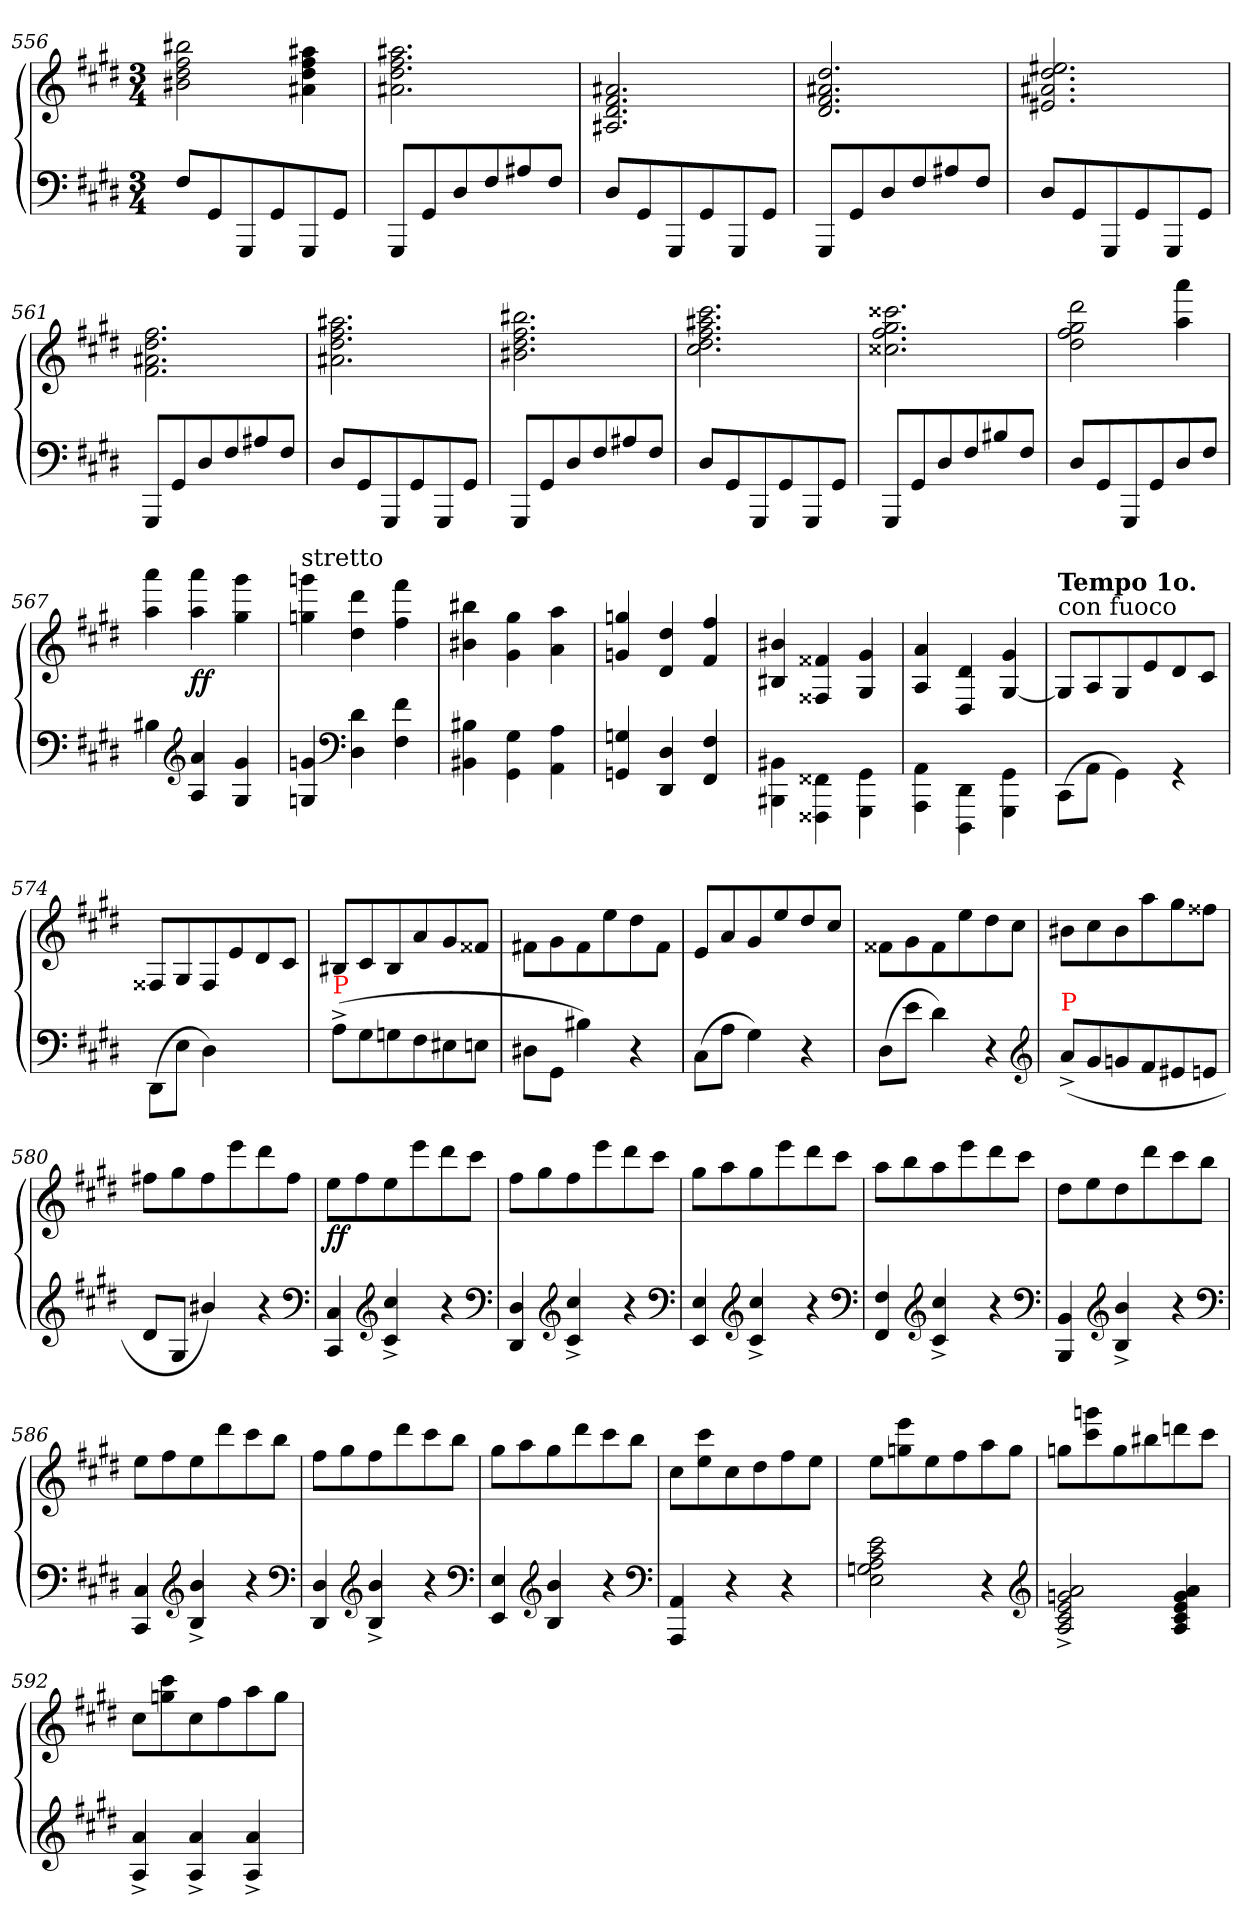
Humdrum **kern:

**kern	**kern	**dynam
*part1	*part1	*part1
*staff2	*staff1	*staff1/2
*clefF4	*clefG2	*
*k[f#c#g#d#]	*k[f#c#g#d#]	*
*M3/4	*M3/4	*
=556	=556	=556
8F#L	2bb#X 2ff# 2dd# 2b#X	.
8GG#	.	.
8GGG#	.	.
8GG#	.	.
8GGG#	4aa#X 4ff# 4dd# 4a#X	.
8GG#J	.	.
=557	=557	=557
8GGG#L	2.aa#X 2.ff# 2.dd# 2.a#X	.
8GG#	.	.
8D#	.	.
8F#	.	.
8A#X	.	.
8F#J	.	.
=558	=558	=558
8D#L	2.a#X 2.f# 2.d# 2.A#X	.
8GG#	.	.
8GGG#	.	.
8GG#	.	.
8GGG#	.	.
8GG#J	.	.
=559	=559	=559
8GGG#L	2.dd# 2.a#X 2.f# 2.d#	.
8GG#	.	.
8D#	.	.
8F#	.	.
8A#X	.	.
8F#J	.	.
=560	=560	=560
8D#L	2.ee#X 2.dd# 2.a#X 2.e#X	.
8GG#	.	.
8GGG#	.	.
8GG#	.	.
8GGG#	.	.
8GG#J	.	.
=561	=561	=561
8GGG#L	2.ff# 2.dd# 2.a#X 2.f#	.
8GG#	.	.
8D#	.	.
8F#	.	.
8A#X	.	.
8F#J	.	.
=562	=562	=562
8D#L	2.aa#X 2.ff# 2.dd# 2.a#X	.
8GG#	.	.
8GGG#	.	.
8GG#	.	.
8GGG#	.	.
8GG#J	.	.
=563	=563	=563
8GGG#L	2.bb#X 2.ff# 2.dd# 2.b#X	.
8GG#	.	.
8D#	.	.
8F#	.	.
8A#X	.	.
8F#J	.	.
=564	=564	=564
8D#L	2.ccc# 2.aa#X 2.ff# 2.dd# 2.cc#	.
8GG#	.	.
8GGG#	.	.
8GG#	.	.
8GGG#	.	.
8GG#J	.	.
=565	=565	=565
8GGG#L	2.ccc##X 2.gg# 2.ff# 2.cc##X	.
8GG#	.	.
8D#	.	.
8F#	.	.
8B#X	.	.
8F#J	.	.
=566	=566	=566
8D#L	2ddd# 2gg# 2ff# 2dd#	.
8GG#	.	.
8GGG#	.	.
8GG#	.	.
8D#	4aaa 4aa	.
8F#J	.	.
=567	=567	=567
4B#X	4aaa 4aa	.
*clefG2	*	*
!	!	!LO:DY:b
4a 4A	4aaa 4aa	ff
4g# 4G#	4ggg# 4gg#	.
=568	=568	=568
!	!LO:TX:a:t=stretto	!
4gn 4Gn	4gggn 4ggn	.
*clefF4	*	*
4d# 4D#	4ddd# 4dd#	.
4f# 4F#	4fff# 4ff#	.
=569	=569	=569
4B#X 4BB#X	4bb#X 4b#X	.
4G#\ 4GG#\	4gg# 4g#	.
4A 4AA	4aa 4a	.
=570	=570	=570
4Gn 4GGn	4ggn/ 4gn/	.
4D# 4DD#	4dd# 4d#	.
4F# 4FF#	4ff#/ 4f#/	.
=571	=571	=571
4BB#X\ 4BBB#X\	4b#X 4B#X	.
4FF##X\ 4FFF##X\	4f##X 4F##X	.
4GG#\ 4GGG#\	4g#/ 4G#/	.
=572	=572	=572
4AA\ 4AAA\	4a/ 4A/	.
4DD#\ 4DDD#\	4d#/ 4D#/	.
4GG#\ 4GGG#\	4g#/ [4G#/	.
=573	=573	=573
!	!LO:TX:a:t=con fuoco	!
!	!LO:TX:a:B:t=Tempo 1o.	!
(<8CC#\L	8G#/L]	.
8AAJ	8A/	.
4GG#\)	8G#/	.
.	8e	.
4rGG	8d#	.
.	8c#J	.
=574	=574	=574
(<8DD#\L	8F##XL	.
8E\J	8G#/	.
4D#\)	8F##/	.
.	8e	.
4ryy	8d#	.
.	8c#J	.
=575	=575	=575
!LO:TX:a:color=red:t=P	!	!
(>8A^<L	8B#XL	.
8G#	8c#	.
8Gn	8B#	.
8F#	8a	.
8E#X	8g#	.
8EnJ	8f##XJ	.
=576	=576	=576
8D#X\L	8f#XL	.
8GG#J	8g#	.
4B#X)	8f#	.
.	8ee	.
4r	8dd#	.
.	8f#J	.
=577	=577	=577
(>8C#L	8eL	.
8AJ	8a	.
4G#)	8g#	.
.	8ee	.
4r	8dd#	.
.	8cc#J	.
=578	=578	=578
(>8D#L	8f##X\L	.
8eJ	8g#	.
4d#)	8f##	.
.	8ee	.
4r	8dd#	.
.	8cc#J	.
*clefG2	*	*
=579	=579	=579
!LO:TX:a:color=red:t=P	!	!
(<8a^>L	8b#XL	.
8g#	8cc#	.
8gn	8b#	.
8f#	8aa	.
8e#X	8gg#	.
8enJ	8ff##XJ	.
=580	=580	=580
8d#L	8ff#XL	.
8G#J	8gg#	.
4b#X/)	8ff#	.
.	8eee	.
4r	8ddd#	.
.	8ff#J	.
*clefF4	*	*
=581	=581	=581
!	!	!LO:DY:b
4C# 4CC#	8eeL	ff
.	8ff#	.
*clefG2	*	*
4cc#^< 4c#^<	8ee	.
.	8eee	.
4r	8ddd#	.
.	8ccc#J	.
*clefF4	*	*
=582	=582	=582
4D# 4DD#	8ff#L	.
.	8gg#	.
*clefG2	*	*
4cc#^< 4c#^<	8ff#	.
.	8eee	.
4r	8ddd#	.
.	8ccc#J	.
*clefF4	*	*
=583	=583	=583
4E 4EE	8gg#L	.
.	8aa	.
*clefG2	*	*
4cc#^< 4c#^<	8gg#	.
.	8eee	.
4r	8ddd#	.
.	8ccc#J	.
*clefF4	*	*
=584	=584	=584
4F# 4FF#	8aaL	.
.	8bb	.
*clefG2	*	*
4cc#^< 4c#^<	8aa	.
.	8eee	.
4r	8ddd#	.
.	8ccc#J	.
*clefF4	*	*
=585	=585	=585
4BB 4BBB	8dd#L	.
.	8ee	.
*clefG2	*	*
4b^< 4B^<	8dd#	.
.	8ddd#	.
4r	8ccc#	.
.	8bbJ	.
*clefF4	*	*
=586	=586	=586
4C# 4CC#	8eeL	.
.	8ff#	.
*clefG2	*	*
4b^< 4B^<	8ee	.
.	8ddd#	.
4r	8ccc#	.
.	8bbJ	.
*clefF4	*	*
=587	=587	=587
4D# 4DD#	8ff#L	.
.	8gg#	.
*clefG2	*	*
4b^< 4B^<	8ff#	.
.	8ddd#	.
4r	8ccc#	.
.	8bbJ	.
*clefF4	*	*
=588	=588	=588
4E 4EE	8gg#L	.
.	8aa	.
*clefG2	*	*
4b 4B	8gg#	.
.	8ddd#	.
4r	8ccc#	.
.	8bbJ	.
*clefF4	*	*
=589	=589	=589
4AA 4AAA	8cc#L	.
.	8ccc# 8ee	.
4r	8cc#	.
.	8dd#	.
4r	8ff#	.
.	8eeJ	.
=590	=590	=590
2e 2c# 2A 2Gn 2E	8eeL	.
.	8eee 8ggn	.
.	8ee	.
.	8ff#	.
4r	8aa	.
.	8ggJ	.
*clefG2	*	*
=591	=591	=591
2a^< 2gn^< 2e^< 2c#^< 2A^<	8ggnL	.
.	8gggn 8ccc#	.
.	8gg	.
.	8bb#X	.
4a 4g 4e 4c# 4A	8dddn	.
.	8ccc#J	.
=592	=592	=592
4a^< 4A^<	8cc#L	.
.	8ccc# 8ggn	.
4a^< 4A^<	8cc#	.
.	8ff#	.
4a^< 4A^<	8aa	.
.	8ggJ	.
=	=	=
*-	*-	*-
